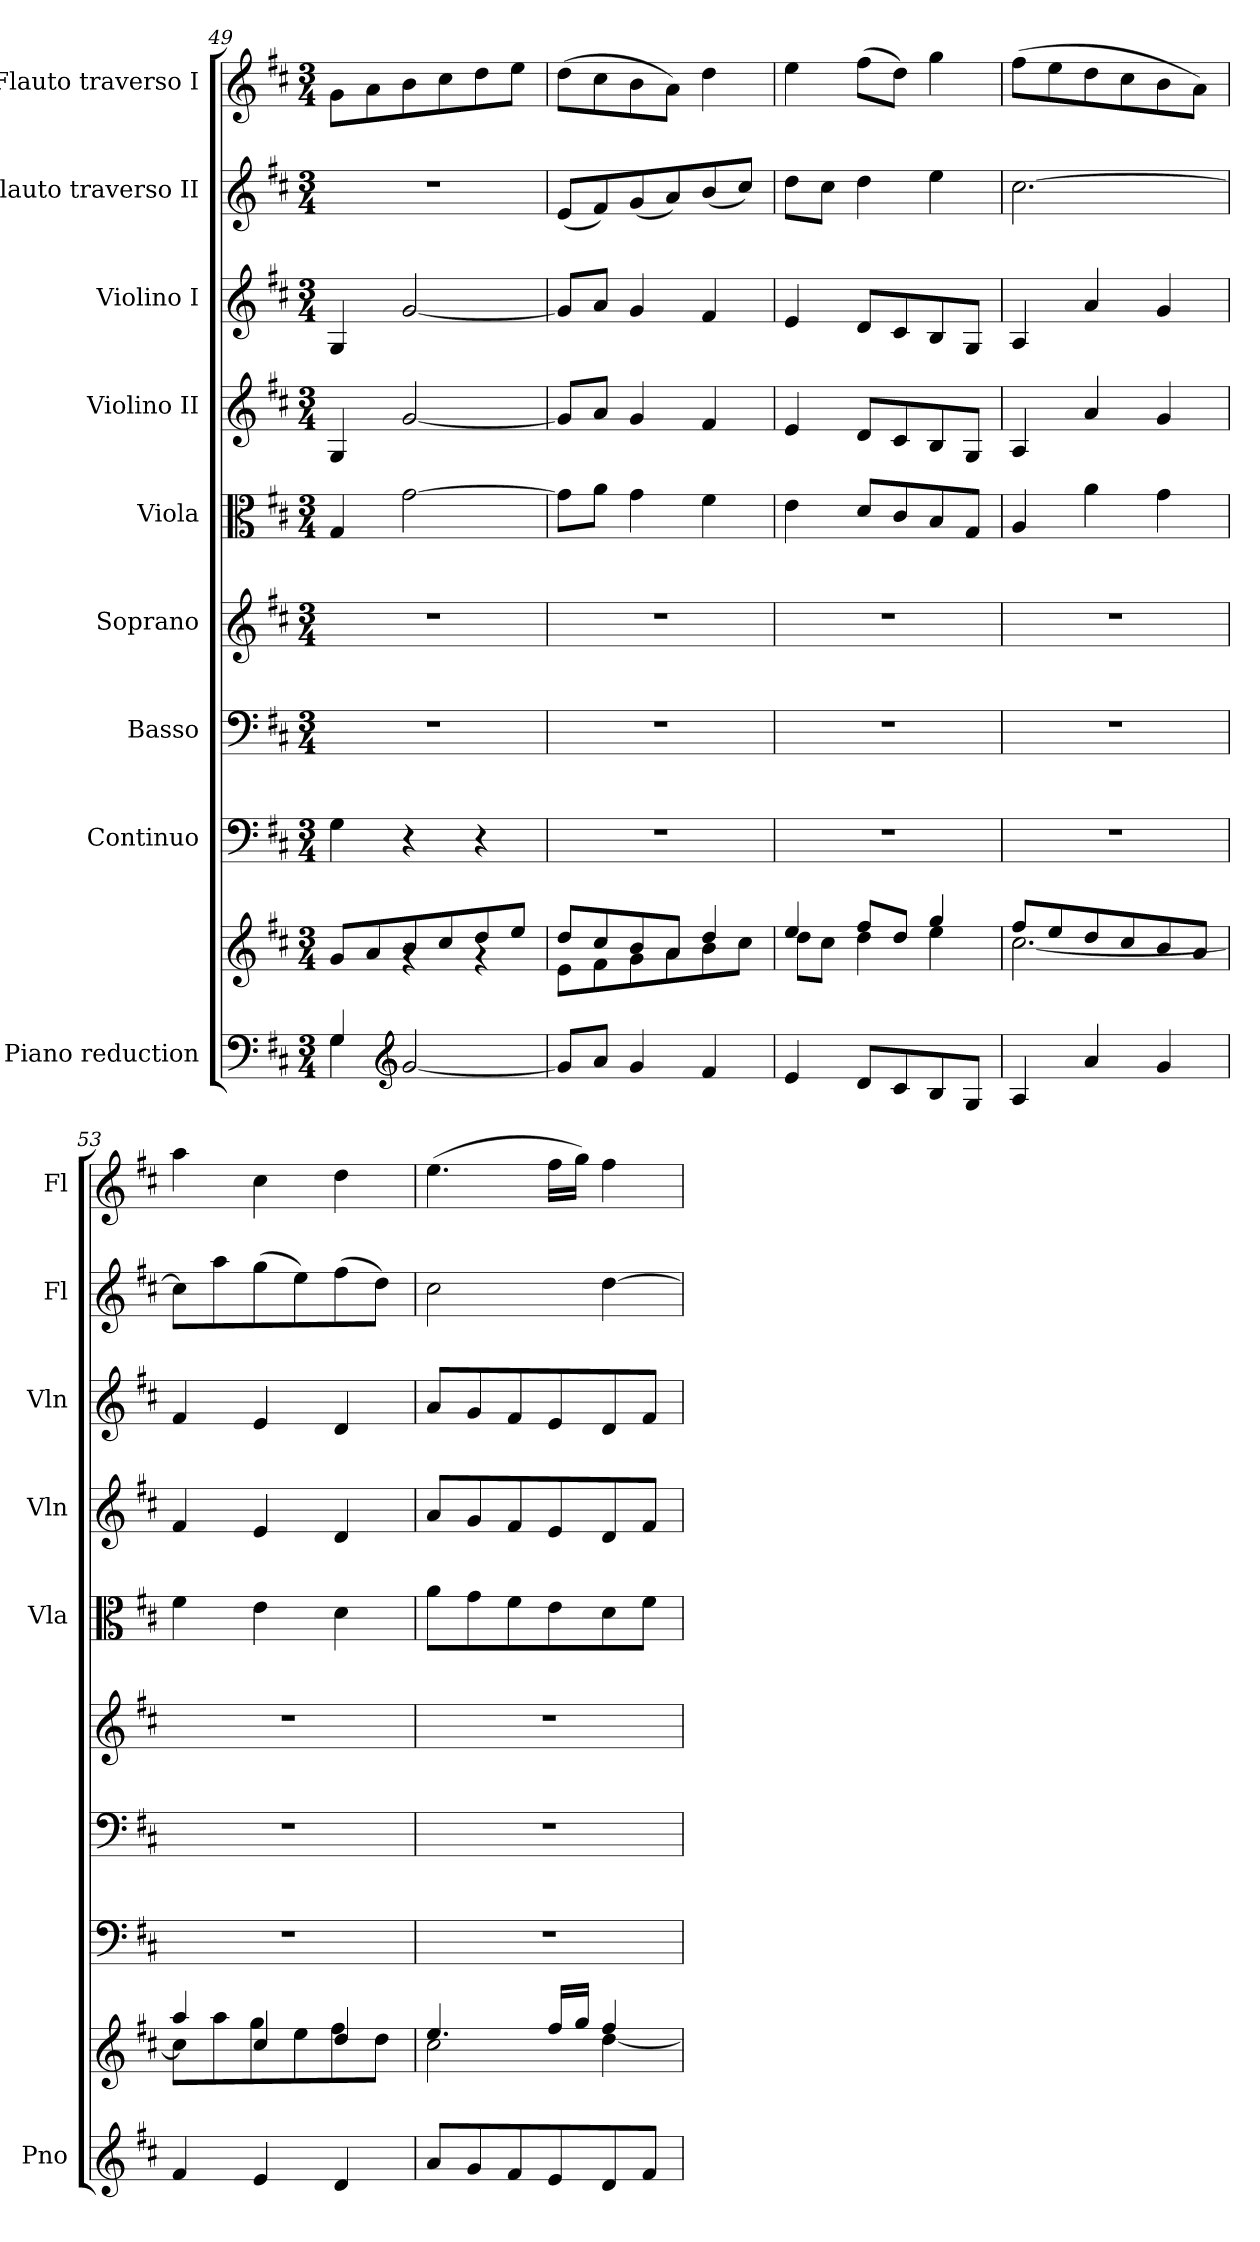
**kern	**kern	**kern	**kern	**kern	**kern	**kern	**kern	**kern	**kern
*part9	*part9	*part8	*part7	*part6	*part5	*part4	*part3	*part2	*part1
*staff10	*staff9	*staff8	*staff7	*staff6	*staff5	*staff4	*staff3	*staff2	*staff1
*I"Piano reduction	*	*I"Continuo	*I"Basso	*I"Soprano	*I"Viola	*I"Violino II	*I"Violino I	*I"Flauto traverso II	*I"Flauto traverso I
*I'Pno	*	*	*	*	*I'Vla	*I'Vln	*I'Vln	*I'Fl	*I'Fl
!!LO:PB:g=z
*clefF4	*clefG2	*clefF4	*clefF4	*clefG2	*clefC3	*clefG2	*clefG2	*clefG2	*clefG2
*k[f#c#]	*k[f#c#]	*k[f#c#]	*k[f#c#]	*k[f#c#]	*k[f#c#]	*k[f#c#]	*k[f#c#]	*k[f#c#]	*k[f#c#]
*M3/4	*M3/4	*M3/4	*M3/4	*M3/4	*M3/4	*M3/4	*M3/4	*M3/4	*M3/4
=49	=49	=49	=49	=49	=49	=49	=49	=49	=49
*^	*^	*	*	*	*	*	*	*	*
4G/	4G\	8g/L	4ryy	4G\	2.r	2.r	4G/	4G/	4G/	2.r	8g\L
.	.	8a/	.	.	.	.	.	.	.	.	8a\
*clefG2	*	*	*	*	*	*	*	*	*	*	*
2ryy	[2g/	8b/	4rg	4r	.	.	[2g\	[2g/	[2g/	.	8b\
.	.	8cc#/	.	.	.	.	.	.	.	.	8cc#\
.	.	8dd/	4rg	4r	.	.	.	.	.	.	8dd\
.	.	8ee/J	.	.	.	.	.	.	.	.	8ee\J
*v	*v	*	*	*	*	*	*	*	*	*	*
=50	=50	=50	=50	=50	=50	=50	=50	=50	=50	=50
8g/L]	8dd/L	8e\L	2.r	2.r	2.r	8g\L]	8g/L]	8g/L]	(<8e/L	(>8dd\L
8a/J	8cc#/	8f#\	.	.	.	8a\J	8a/J	8a/J	8f#/)	8cc#\
4g/	8b/	8g\	.	.	.	4g\	4g/	4g/	(<8g/	8b\
.	8a/J	8a\	.	.	.	.	.	.	8a/)	8a\J)
4f#/	4dd/	8b\	.	.	.	4f#\	4f#/	4f#/	(<8b/	4dd\
.	.	8cc#\J	.	.	.	.	.	.	8cc#/J)	.
=51	=51	=51	=51	=51	=51	=51	=51	=51	=51	=51
4e/	4ee/	8dd\L	2.r	2.r	2.r	4e\	4e/	4e/	8dd\L	4ee\
.	.	8cc#\J	.	.	.	.	.	.	8cc#\J	.
8d/L	8ff#/L	4dd\	.	.	.	8d/L	8d/L	8d/L	4dd\	(>8ff#\L
8c#/	8dd/J	.	.	.	.	8c#/	8c#/	8c#/	.	8dd\J)
8B/	4gg/	4ee\	.	.	.	8B/	8B/	8B/	4ee\	4gg\
8G/J	.	.	.	.	.	8G/J	8G/J	8G/J	.	.
=52	=52	=52	=52	=52	=52	=52	=52	=52	=52	=52
4A/	8ff#/L	[2.cc#\	2.r	2.r	2.r	4A/	4A/	4A/	[2.cc#\	(>8ff#\L
.	8ee/	.	.	.	.	.	.	.	.	8ee\
4a/	8dd/	.	.	.	.	4a\	4a/	4a/	.	8dd\
.	8cc#/	.	.	.	.	.	.	.	.	8cc#\
4g/	8b/	.	.	.	.	4g\	4g/	4g/	.	8b\
.	8a/J	.	.	.	.	.	.	.	.	8a\J)
=53	=53	=53	=53	=53	=53	=53	=53	=53	=53	=53
4f#/	4aa/	8cc#\L]	2.r	2.r	2.r	4f#\	4f#/	4f#/	8cc#\L]	4aa\
.	.	8aa\	.	.	.	.	.	.	8aa\	.
4e/	4cc#/	8gg\	.	.	.	4e\	4e/	4e/	(>8gg\	4cc#\
.	.	8ee\	.	.	.	.	.	.	8ee\)	.
4d/	4dd/	8ff#\	.	.	.	4d\	4d/	4d/	(>8ff#\	4dd\
.	.	8dd\J	.	.	.	.	.	.	8dd\J)	.
=54	=54	=54	=54	=54	=54	=54	=54	=54	=54	=54
8a/L	4.ee/	2cc#\	2.r	2.r	2.r	8a\L	8a/L	8a/L	2cc#\	(>4.ee\
8g/	.	.	.	.	.	8g\	8g/	8g/	.	.
8f#/	.	.	.	.	.	8f#\	8f#/	8f#/	.	.
8e/	16ff#/LL	.	.	.	.	8e\	8e/	8e/	.	16ff#\LL
.	16gg/JJ	.	.	.	.	.	.	.	.	16gg\JJ)
8d/	4ff#/	[4dd\	.	.	.	8d\	8d/	8d/	[4dd\	4ff#\
8f#/J	.	.	.	.	.	8f#\J	8f#/J	8f#/J	.	.
*	*v	*v	*	*	*	*	*	*	*	*
=	=	=	=	=	=	=	=	=	=
*-	*-	*-	*-	*-	*-	*-	*-	*-	*-
